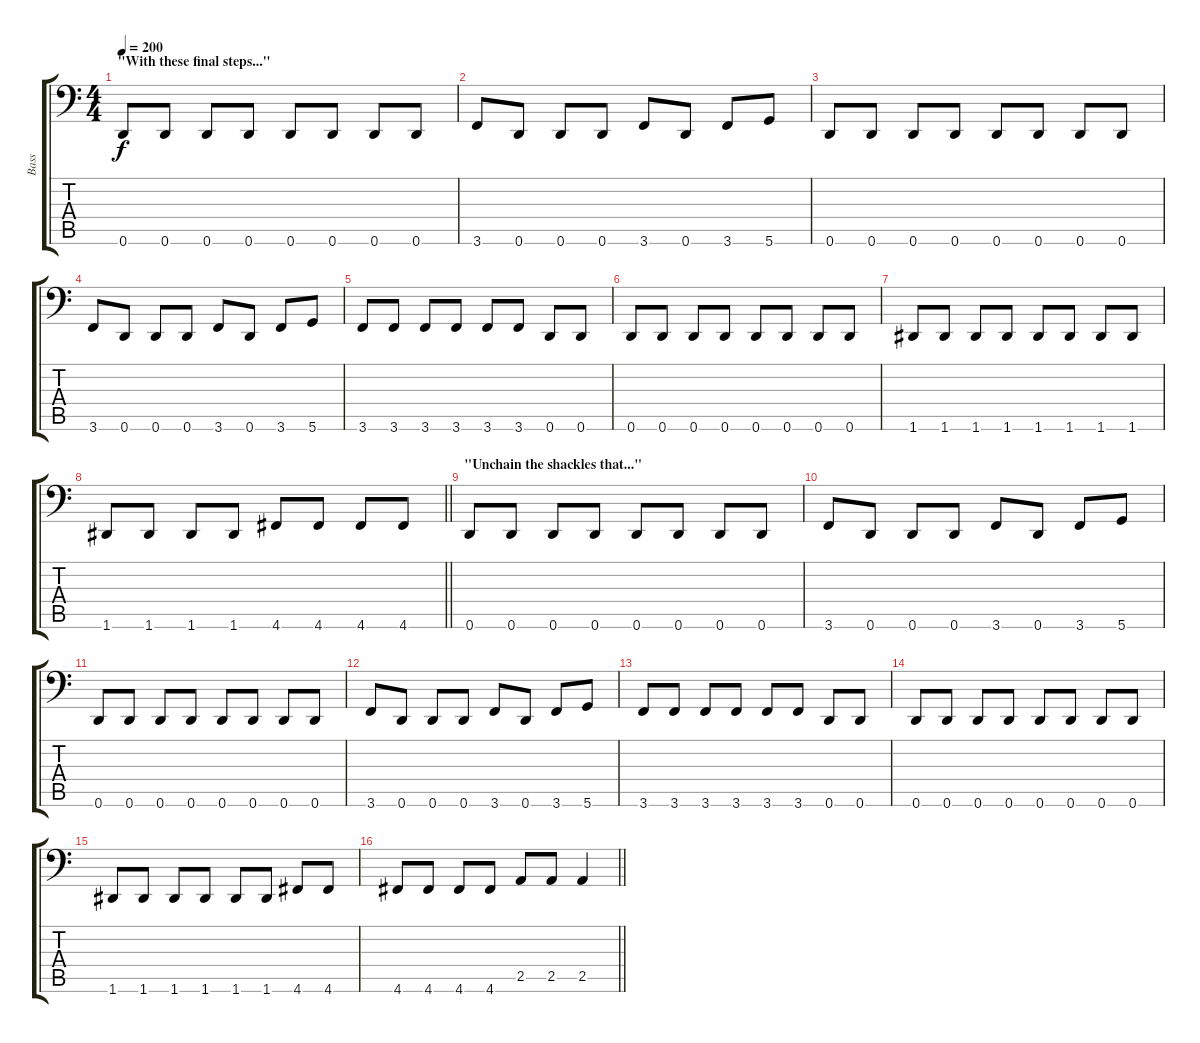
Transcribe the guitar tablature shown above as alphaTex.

\track ("Bass" "Bass") {instrument electricbasspick}
\staff {score tabs}
\tuning (D3 A2 F2 C2 G1 D1) {hide}
\ts (4 4)
\section ("" "\"With these final steps...\"")
\tempo 200
\clef f4
\ks c
0.6.8{dy f} 0.6.8 0.6.8 0.6.8 0.6.8 0.6.8 0.6.8 0.6.8 |
3.6.8 0.6.8 0.6.8 0.6.8 3.6.8 0.6.8 3.6.8 5.6.8 |
0.6.8 0.6.8 0.6.8 0.6.8 0.6.8 0.6.8 0.6.8 0.6.8 |
3.6.8 0.6.8 0.6.8 0.6.8 3.6.8 0.6.8 3.6.8 5.6.8 |
3.6.8 3.6.8 3.6.8 3.6.8 3.6.8 3.6.8 0.6.8 0.6.8 |
0.6.8 0.6.8 0.6.8 0.6.8 0.6.8 0.6.8 0.6.8 0.6.8 |
1.6.8 1.6.8 1.6.8 1.6.8 1.6.8 1.6.8 1.6.8 1.6.8 |
\barLineRight lightlight
1.6.8 1.6.8 1.6.8 1.6.8 4.6.8 4.6.8 4.6.8 4.6.8 |
\section ("" "\"Unchain the shackles that...\"")
0.6.8 0.6.8 0.6.8 0.6.8 0.6.8 0.6.8 0.6.8 0.6.8 |
3.6.8 0.6.8 0.6.8 0.6.8 3.6.8 0.6.8 3.6.8 5.6.8 |
0.6.8 0.6.8 0.6.8 0.6.8 0.6.8 0.6.8 0.6.8 0.6.8 |
3.6.8 0.6.8 0.6.8 0.6.8 3.6.8 0.6.8 3.6.8 5.6.8 |
3.6.8 3.6.8 3.6.8 3.6.8 3.6.8 3.6.8 0.6.8 0.6.8 |
0.6.8 0.6.8 0.6.8 0.6.8 0.6.8 0.6.8 0.6.8 0.6.8 |
1.6.8 1.6.8 1.6.8 1.6.8 1.6.8 1.6.8 4.6.8 4.6.8 |
\barLineRight lightlight
4.6.8 4.6.8 4.6.8 4.6.8 2.5.8 2.5.8 2.5.4
